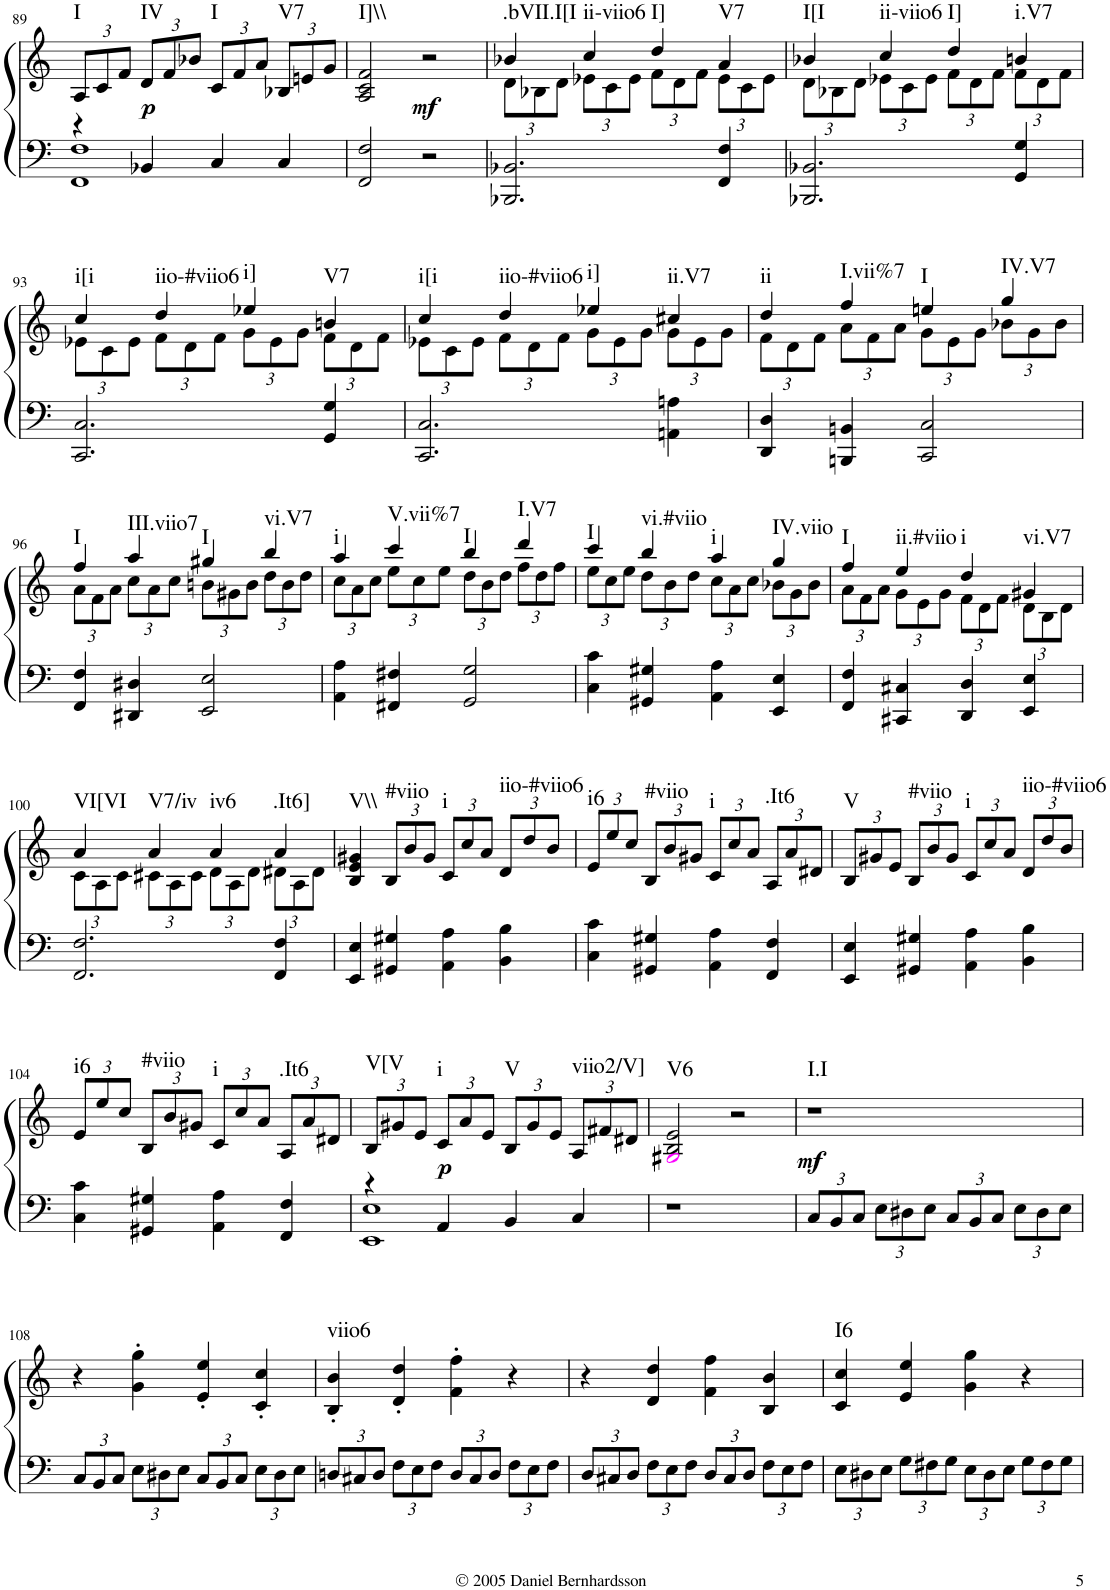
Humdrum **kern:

**kern	**kern	**dynam	**harte
*part1	*part1	*part1	*part1
*staff2	*staff1	*staff1/2	*
*I"Piano	*	*	*
*I'Pno.	*	*	*
!!LO:PB:g=z
*clefF4	*clefG2	*	*
*k[]	*k[]	*	*
*M4/4	*M4/4	*	*
*met(c)	*met(c)	*	*
=89	=89	=89	=89
*^	*	*	*
*	*	*Xbrackettup	*	*
!	!	!	!	!LO:H:kt=I
4r	1FF 1F	12A/L	.	N
.	.	12c/	.	.
.	.	12f/J	.	.
!	!	!	!LO:DY:b	!LO:H:kt=IV
4BB-X/	.	12d/L	p	N
.	.	12f/	.	.
.	.	12b-X/J	.	.
!	!	!	!	!LO:H:kt=I
4C/	.	12c/L	.	N
.	.	12f/	.	.
.	.	12a/J	.	.
!	!	!	!	!LO:H:kt=V7
4C/	.	12B-X/L	.	N
.	.	12en/	.	.
.	.	12g/J	.	.
*v	*v	*	*	*
=90	=90	=90	=90
!	!	!	!LO:H:kt=I]\\
2FF/ 2F/	2A/ 2c/ 2f/	.	N
!	!	!LO:DY:b	!
2r	2r	mf	.
=91	=91	=91	=91
*	*^	*	*
!	!	!	!	!LO:H:kt=.bVII.I[I
2.BBB-X/ 2.BB-X/	4b-X/	12d\L	.	N
.	.	12B-X\	.	.
.	.	12d\J	.	.
!	!	!	!	!LO:H:kt=ii-viio6
.	4cc/	12e-X\L	.	N
.	.	12c\	.	.
.	.	12e-\J	.	.
!	!	!	!	!LO:H:kt=I]
.	4dd/	12f\L	.	N
.	.	12d\	.	.
.	.	12f\J	.	.
!	!	!	!	!LO:H:kt=V7
4FF/ 4F/	4a/	12e-\L	.	N
.	.	12c\	.	.
.	.	12e-\J	.	.
=92	=92	=92	=92	=92
!	!	!	!	!LO:H:kt=I[I
2.BBB-X/ 2.BB-X/	4b-X/	12d\L	.	N
.	.	12B-X\	.	.
.	.	12d\J	.	.
!	!	!	!	!LO:H:kt=ii-viio6
.	4cc/	12e-X\L	.	N
.	.	12c\	.	.
.	.	12e-\J	.	.
!	!	!	!	!LO:H:kt=I]
.	4dd/	12f\L	.	N
.	.	12d\	.	.
.	.	12f\J	.	.
!	!	!	!	!LO:H:kt=i.V7
4GG/ 4G/	4bn/	12f\L	.	N
.	.	12d\	.	.
.	.	12f\J	.	.
!!LO:LB:g=z	!!
=93	=93	=93	=93	=93
!	!	!	!	!LO:H:kt=i[i
2.CC/ 2.C/	4cc/	12e-X\L	.	N
.	.	12c\	.	.
.	.	12e-\J	.	.
!	!	!	!	!LO:H:kt=iio-#viio6
.	4dd/	12f\L	.	N
.	.	12d\	.	.
.	.	12f\J	.	.
!	!	!	!	!LO:H:kt=i]
.	4ee-X/	12g\L	.	N
.	.	12e-\	.	.
.	.	12g\J	.	.
!	!	!	!	!LO:H:kt=V7
4GG/ 4G/	4bn/	12f\L	.	N
.	.	12d\	.	.
.	.	12f\J	.	.
=94	=94	=94	=94	=94
!	!	!	!	!LO:H:kt=i[i
2.CC/ 2.C/	4cc/	12e-X\L	.	N
.	.	12c\	.	.
.	.	12e-\J	.	.
!	!	!	!	!LO:H:kt=iio-#viio6
.	4dd/	12f\L	.	N
.	.	12d\	.	.
.	.	12f\J	.	.
!	!	!	!	!LO:H:kt=i]
.	4ee-X/	12g\L	.	N
.	.	12e-\	.	.
.	.	12g\J	.	.
!	!	!	!	!LO:H:kt=ii.V7
4AAn\ 4An\	4cc#X/	12g\L	.	N
.	.	12e-\	.	.
.	.	12g\J	.	.
=95	=95	=95	=95	=95
!	!	!	!	!LO:H:kt=ii
4DD/ 4D/	4dd/	12f\L	.	N
.	.	12d\	.	.
.	.	12f\J	.	.
!	!	!	!	!LO:H:kt=I.vii%7
4BBBn/ 4BBn/	4ff/	12a\L	.	N
.	.	12f\	.	.
.	.	12a\J	.	.
!	!	!	!	!LO:H:kt=I
2CC/ 2C/	4een/	12g\L	.	N
.	.	12e\	.	.
.	.	12g\J	.	.
!	!	!	!	!LO:H:kt=IV.V7
.	4gg/	12b-X\L	.	N
.	.	12g\	.	.
.	.	12b-\J	.	.
!!LO:LB:g=z	!!
=96	=96	=96	=96	=96
!	!	!	!	!LO:H:kt=I
4FF/ 4F/	4ff/	12a\L	.	N
.	.	12f\	.	.
.	.	12a\J	.	.
!	!	!	!	!LO:H:kt=III.viio7
4DD#X/ 4D#X/	4aa/	12cc\L	.	N
.	.	12a\	.	.
.	.	12cc\J	.	.
!	!	!	!	!LO:H:kt=I
2EE/ 2E/	4gg#X/	12bn\L	.	N
.	.	12g#X\	.	.
.	.	12b\J	.	.
!	!	!	!	!LO:H:kt=vi.V7
.	4bb/	12dd\L	.	N
.	.	12b\	.	.
.	.	12dd\J	.	.
=97	=97	=97	=97	=97
!	!	!	!	!LO:H:kt=i
4AA\ 4A\	4aa/	12cc\L	.	N
.	.	12a\	.	.
.	.	12cc\J	.	.
!	!	!	!	!LO:H:kt=V.vii%7
4FF#X/ 4F#X/	4ccc/	12ee\L	.	N
.	.	12cc\	.	.
.	.	12ee\J	.	.
!	!	!	!	!LO:H:kt=I
2GG/ 2G/	4bb/	12dd\L	.	N
.	.	12b\	.	.
.	.	12dd\J	.	.
!	!	!	!	!LO:H:kt=I.V7
.	4ddd/	12ff\L	.	N
.	.	12dd\	.	.
.	.	12ff\J	.	.
=98	=98	=98	=98	=98
!	!	!	!	!LO:H:kt=I
4C\ 4c\	4ccc/	12ee\L	.	N
.	.	12cc\	.	.
.	.	12ee\J	.	.
!	!	!	!	!LO:H:kt=vi.#viio
4GG#X/ 4G#X/	4bb/	12dd\L	.	N
.	.	12b\	.	.
.	.	12dd\J	.	.
!	!	!	!	!LO:H:kt=i
4AA\ 4A\	4aa/	12cc\L	.	N
.	.	12a\	.	.
.	.	12cc\J	.	.
!	!	!	!	!LO:H:kt=IV.viio
4EE/ 4E/	4gg/	12b-X\L	.	N
.	.	12g\	.	.
.	.	12b-\J	.	.
=99	=99	=99	=99	=99
!	!	!	!	!LO:H:kt=I
4FF/ 4F/	4ff/	12a\L	.	N
.	.	12f\	.	.
.	.	12a\J	.	.
!	!	!	!	!LO:H:kt=ii.#viio
4CC#X/ 4C#X/	4ee/	12g\L	.	N
.	.	12e\	.	.
.	.	12g\J	.	.
!	!	!	!	!LO:H:kt=i
4DD/ 4D/	4dd/	12f\L	.	N
.	.	12d\	.	.
.	.	12f\J	.	.
!	!	!	!	!LO:H:kt=vi.V7
4EE/ 4E/	4g#X/	12d\L	.	N
.	.	12B\	.	.
.	.	12d\J	.	.
!!LO:LB:g=z	!!
=100	=100	=100	=100	=100
!	!	!	!	!LO:H:kt=VI[VI
2.FF/ 2.F/	4a/	12c\L	.	N
.	.	12A\	.	.
.	.	12c\J	.	.
!	!	!	!	!LO:H:kt=V7/iv
.	4a/	12c#X\L	.	N
.	.	12A\	.	.
.	.	12c#\J	.	.
!	!	!	!	!LO:H:kt=iv6
.	4a/	12d\L	.	N
.	.	12A\	.	.
.	.	12d\J	.	.
!	!	!	!	!LO:H:kt=.It6]
4FF/ 4F/	4a/	12d#X\L	.	N
.	.	12A\	.	.
.	.	12d#\J	.	.
=101	=101	=101	=101	=101
!	!	!	!	!LO:H:kt=V\\
*	*v	*v	*	*
4EE/ 4E/	4B/ 4e/ 4g#X/	.	N
!	!	!	!LO:H:kt=#viio
4GG#X/ 4G#X/	12B/L	.	N
.	12b/	.	.
.	12g#/J	.	.
!	!	!	!LO:H:kt=i
4AA\ 4A\	12c/L	.	N
.	12cc/	.	.
.	12a/J	.	.
!	!	!	!LO:H:kt=iio-#viio6
4BB\ 4B\	12d/L	.	N
.	12dd/	.	.
.	12b/J	.	.
=102	=102	=102	=102
!	!	!	!LO:H:kt=i6
4C\ 4c\	12e/L	.	N
.	12ee/	.	.
.	12cc/J	.	.
!	!	!	!LO:H:kt=#viio
4GG#X/ 4G#X/	12B/L	.	N
.	12b/	.	.
.	12g#X/J	.	.
!	!	!	!LO:H:kt=i
4AA\ 4A\	12c/L	.	N
.	12cc/	.	.
.	12a/J	.	.
!	!	!	!LO:H:kt=.It6
4FF/ 4F/	12A/L	.	N
.	12a/	.	.
.	12d#X/J	.	.
=103	=103	=103	=103
!	!	!	!LO:H:kt=V
4EE/ 4E/	12B/L	.	N
.	12g#X/	.	.
.	12e/J	.	.
!	!	!	!LO:H:kt=#viio
4GG#X/ 4G#X/	12B/L	.	N
.	12b/	.	.
.	12g#/J	.	.
!	!	!	!LO:H:kt=i
4AA\ 4A\	12c/L	.	N
.	12cc/	.	.
.	12a/J	.	.
!	!	!	!LO:H:kt=iio-#viio6
4BB\ 4B\	12d/L	.	N
.	12dd/	.	.
.	12b/J	.	.
!!LO:LB:g=z
=104	=104	=104	=104
!	!	!	!LO:H:kt=i6
4C\ 4c\	12e/L	.	N
.	12ee/	.	.
.	12cc/J	.	.
!	!	!	!LO:H:kt=#viio
4GG#X/ 4G#X/	12B/L	.	N
.	12b/	.	.
.	12g#X/J	.	.
!	!	!	!LO:H:kt=i
4AA\ 4A\	12c/L	.	N
.	12cc/	.	.
.	12a/J	.	.
!	!	!	!LO:H:kt=.It6
4FF/ 4F/	12A/L	.	N
.	12a/	.	.
.	12d#X/J	.	.
=105	=105	=105	=105
*^	*	*	*
!	!	!	!	!LO:H:kt=V[V
4r	1EE 1E	12B/L	.	N
.	.	12g#X/	.	.
.	.	12e/J	.	.
!	!	!	!LO:DY:b	!LO:H:kt=i
4AA/	.	12c/L	p	N
.	.	12a/	.	.
.	.	12e/J	.	.
!	!	!	!	!LO:H:kt=V
4BB/	.	12B/L	.	N
.	.	12g#/	.	.
.	.	12e/J	.	.
!	!	!	!	!LO:H:kt=viio2/V]
4C/	.	12A/L	.	N
.	.	12f#X/	.	.
.	.	12d#X/J	.	.
*v	*v	*	*	*
=106	=106	=106	=106
!	!	!	!LO:H:kt=V6
1r	2G#Xi/ 2B/ 2e/	.	N
.	2r	.	.
=107	=107	=107	=107
*Xbrackettup	*	*	*
!	!	!LO:DY:b	!LO:H:kt=I.I
12C/L	1r	mf	N
12BB/	.	.	.
12C/J	.	.	.
12E\L	.	.	.
12D#X\	.	.	.
12E\J	.	.	.
12C/L	.	.	.
12BB/	.	.	.
12C/J	.	.	.
12E\L	.	.	.
12D#\	.	.	.
12E\J	.	.	.
!!LO:LB:g=z
=108	=108	=108	=108
12C/L	4r	.	.
12BB/	.	.	.
12C/J	.	.	.
12E\L	4g\' 4gg\'	.	.
12D#X\	.	.	.
12E\J	.	.	.
12C/L	4e/' 4ee/'	.	.
12BB/	.	.	.
12C/J	.	.	.
12E\L	4c/' 4cc/'	.	.
12D#\	.	.	.
12E\J	.	.	.
=109	=109	=109	=109
!	!	!	!LO:H:kt=viio6
12Dn/L	4B/' 4b/'	.	N
12C#X/	.	.	.
12D/J	.	.	.
12F\L	4d/' 4dd/'	.	.
12E\	.	.	.
12F\J	.	.	.
12D/L	4f\' 4ff\'	.	.
12C#/	.	.	.
12D/J	.	.	.
12F\L	4r	.	.
12E\	.	.	.
12F\J	.	.	.
=110	=110	=110	=110
12D/L	4r	.	.
12C#X/	.	.	.
12D/J	.	.	.
12F\L	4d/ 4dd/	.	.
12E\	.	.	.
12F\J	.	.	.
12D/L	4f\ 4ff\	.	.
12C#/	.	.	.
12D/J	.	.	.
12F\L	4B/ 4b/	.	.
12E\	.	.	.
12F\J	.	.	.
=111	=111	=111	=111
!	!	!	!LO:H:kt=I6
12E\L	4c/ 4cc/	.	N
12D#X\	.	.	.
12E\J	.	.	.
12G\L	4e/ 4ee/	.	.
12F#X\	.	.	.
12G\J	.	.	.
12E\L	4g\ 4gg\	.	.
12D#\	.	.	.
12E\J	.	.	.
12G\L	4r	.	.
12F#\	.	.	.
12G\J	.	.	.
=	=	=	=
*-	*-	*-	*-
